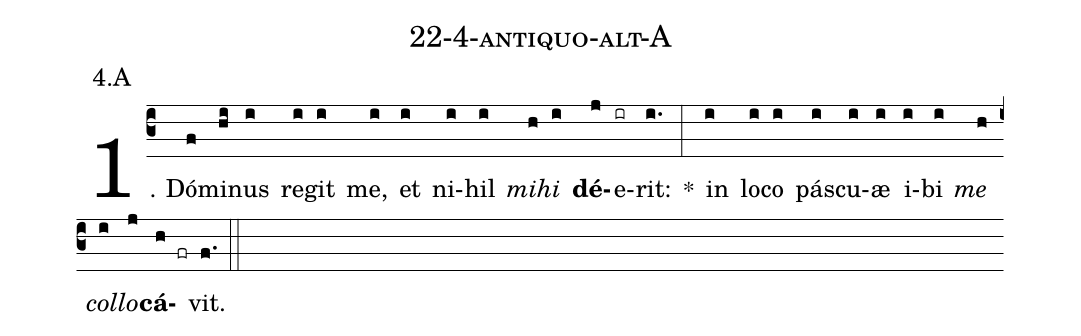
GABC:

name: 22-4-antiquo-alt-A;
annotation: 4.A;
%%
(c3)1. Dó(f)mi(hi)nus(i) re(i)git(i) me,(i) et(i) ni(i)hil(i) <i>mi</i>(h)<i>hi</i>(i) <b>dé</b>(j)e(ir)rit:(i.) *(:) in(i) lo(i)co(i) pás(i)cu(i)æ(i) i(i)bi(i) <i>me</i>(h) <i>col</i>(i)<i>lo</i>(j)<b>cá</b>(h fr)vit.(f.) (::)
